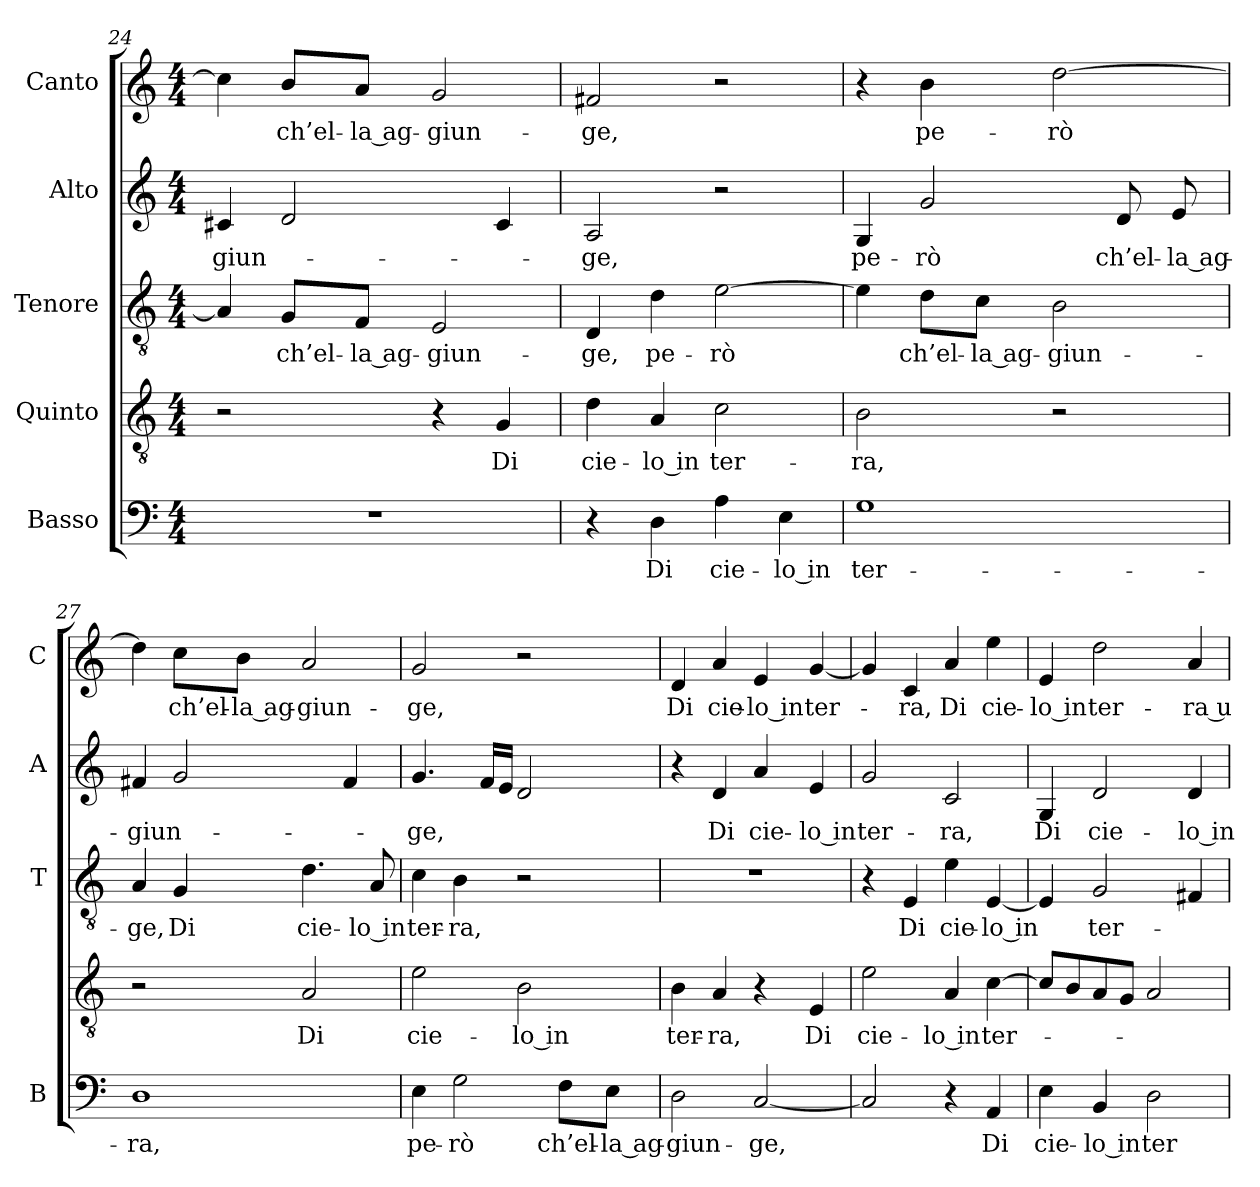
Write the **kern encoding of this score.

**kern	**text	**kern	**text	**kern	**text	**kern	**text	**kern	**text
*part5	*part5	*part4	*part4	*part3	*part3	*part2	*part2	*part1	*part1
*staff5	*staff5	*staff4	*staff4	*staff3	*staff3	*staff2	*staff2	*staff1	*staff1
*I"Basso	*	*I"Quinto	*	*I"Tenore	*	*I"Alto	*	*I"Canto	*
*I'B	*	*	*	*I'T	*	*I'A	*	*I'C	*
!!LO:PB:g=z
*clefF4	*	*clefGv2	*	*clefGv2	*	*clefG2	*	*clefG2	*
*k[]	*	*k[]	*	*k[]	*	*k[]	*	*k[]	*
*C:	*	*C:	*	*C:	*	*C:	*	*C:	*
*M4/4	*	*M4/4	*	*M4/4	*	*M4/4	*	*M4/4	*
=24	=24	=24	=24	=24	=24	=24	=24	=24	=24
!	!	!	!	!	!	!	!LO:LY:b	!	!
1r	.	2r	.	4A/]	.	4c#X/	-giun-	4cc\]	.
!	!	!	!	!	!LO:LY:b	!	!	!	!
!	!	!	!	!	!	!	!	!	!LO:LY:b
.	.	.	.	8G/L	ch’el-	2d/	.	8b/L	ch’el-
!	!	!	!	!	!LO:LY:b	!	!	!	!
!	!	!	!	!	!	!	!	!	!LO:LY:b
.	.	.	.	8F/J	-la ag-	.	.	8a/J	-la ag-
!	!	!	!	!	!LO:LY:b	!	!	!	!
!	!	!	!	!	!	!	!	!	!LO:LY:b
.	.	4r	.	2E/	-giun-	.	.	2g/	-giun-
!	!	!	!LO:LY:b	!	!	!	!	!	!
.	.	4G/	Di	.	.	4c#/	.	.	.
=25	=25	=25	=25	=25	=25	=25	=25	=25	=25
!	!	!	!LO:LY:b	!	!	!	!	!	!
!	!	!	!	!	!LO:LY:b	!	!	!	!
!	!	!	!	!	!	!	!LO:LY:b	!	!
!	!	!	!	!	!	!	!	!	!LO:LY:b
4r	.	4d\	cie-	4D/	-ge,	2A/	-ge,	2f#X/	-ge,
!	!LO:LY:b	!	!	!	!	!	!	!	!
!	!	!	!LO:LY:b	!	!	!	!	!	!
!	!	!	!	!	!LO:LY:b	!	!	!	!
4D\	Di	4A/	-lo in	4d\	pe-	.	.	.	.
!	!LO:LY:b	!	!	!	!	!	!	!	!
!	!	!	!LO:LY:b	!	!	!	!	!	!
!	!	!	!	!	!LO:LY:b	!	!	!	!
4A\	cie-	2c\	ter-	[2e\	-rò	2r	.	2r	.
!	!LO:LY:b	!	!	!	!	!	!	!	!
4E\	-lo in	.	.	.	.	.	.	.	.
=26	=26	=26	=26	=26	=26	=26	=26	=26	=26
!	!LO:LY:b	!	!	!	!	!	!	!	!
!	!	!	!LO:LY:b	!	!	!	!	!	!
!	!	!	!	!	!	!	!LO:LY:b	!	!
1G	ter-	2B\	-ra,	4e\]	.	4G/	pe-	4r	.
!	!	!	!	!	!LO:LY:b	!	!	!	!
!	!	!	!	!	!	!	!LO:LY:b	!	!
!	!	!	!	!	!	!	!	!	!LO:LY:b
.	.	.	.	8d\L	ch’el-	2g/	-rò	4b\	pe-
!	!	!	!	!	!LO:LY:b	!	!	!	!
.	.	.	.	8c\J	-la ag-	.	.	.	.
!	!	!	!	!	!LO:LY:b	!	!	!	!
!	!	!	!	!	!	!	!	!	!LO:LY:b
.	.	2r	.	2B\	-giun-	.	.	[2dd\	-rò
!	!	!	!	!	!	!	!LO:LY:b	!	!
.	.	.	.	.	.	8d/	ch’el-	.	.
!	!	!	!	!	!	!	!LO:LY:b	!	!
.	.	.	.	.	.	8e/	-la ag-	.	.
=27	=27	=27	=27	=27	=27	=27	=27	=27	=27
!	!LO:LY:b	!	!	!	!	!	!	!	!
!	!	!	!	!	!LO:LY:b	!	!	!	!
!	!	!	!	!	!	!	!LO:LY:b	!	!
1D	-ra,	2r	.	4A/	-ge,	4f#X/	-giun-	4dd\]	.
!	!	!	!	!	!LO:LY:b	!	!	!	!
!	!	!	!	!	!	!	!	!	!LO:LY:b
.	.	.	.	4G/	Di	2g/	.	8cc\L	ch’el-
!	!	!	!	!	!	!	!	!	!LO:LY:b
.	.	.	.	.	.	.	.	8b\J	-la ag-
!	!	!	!LO:LY:b	!	!	!	!	!	!
!	!	!	!	!	!LO:LY:b	!	!	!	!
!	!	!	!	!	!	!	!	!	!LO:LY:b
.	.	2A/	Di	4.d\	cie-	.	.	2a/	-giun-
.	.	.	.	.	.	4f#/	.	.	.
!	!	!	!	!	!LO:LY:b	!	!	!	!
.	.	.	.	8A/	-lo in	.	.	.	.
=28	=28	=28	=28	=28	=28	=28	=28	=28	=28
!	!LO:LY:b	!	!	!	!	!	!	!	!
!	!	!	!LO:LY:b	!	!	!	!	!	!
!	!	!	!	!	!LO:LY:b	!	!	!	!
!	!	!	!	!	!	!	!LO:LY:b	!	!
!	!	!	!	!	!	!	!	!	!LO:LY:b
4E\	pe-	2e\	cie-	4c\	ter-	4.g/	-ge,	2g/	-ge,
!	!LO:LY:b	!	!	!	!	!	!	!	!
!	!	!	!	!	!LO:LY:b	!	!	!	!
2G\	-rò	.	.	4B\	-ra,	.	.	.	.
.	.	.	.	.	.	16f/LL	.	.	.
.	.	.	.	.	.	16e/JJ	.	.	.
!	!	!	!LO:LY:b	!	!	!	!	!	!
.	.	2B\	-lo in	2r	.	2d/	.	2r	.
!	!LO:LY:b	!	!	!	!	!	!	!	!
8F\L	ch’el-	.	.	.	.	.	.	.	.
!	!LO:LY:b	!	!	!	!	!	!	!	!
8E\J	-la ag-	.	.	.	.	.	.	.	.
!!LO:LB:g=z
=29	=29	=29	=29	=29	=29	=29	=29	=29	=29
!	!LO:LY:b	!	!	!	!	!	!	!	!
!	!	!	!LO:LY:b	!	!	!	!	!	!
!	!	!	!	!	!	!	!	!	!LO:LY:b
2D\	-giun-	4B\	ter-	1r	.	4r	.	4d/	Di
!	!	!	!LO:LY:b	!	!	!	!	!	!
!	!	!	!	!	!	!	!LO:LY:b	!	!
!	!	!	!	!	!	!	!	!	!LO:LY:b
.	.	4A/	-ra,	.	.	4d/	Di	4a/	cie-
!	!LO:LY:b	!	!	!	!	!	!	!	!
!	!	!	!	!	!	!	!LO:LY:b	!	!
!	!	!	!	!	!	!	!	!	!LO:LY:b
[2C/	-ge,	4r	.	.	.	4a/	cie-	4e/	-lo in
!	!	!	!LO:LY:b	!	!	!	!	!	!
!	!	!	!	!	!	!	!LO:LY:b	!	!
!	!	!	!	!	!	!	!	!	!LO:LY:b
.	.	4E/	Di	.	.	4e/	-lo in	[4g/	ter-
=30	=30	=30	=30	=30	=30	=30	=30	=30	=30
!	!	!	!LO:LY:b	!	!	!	!	!	!
!	!	!	!	!	!	!	!LO:LY:b	!	!
2C/]	.	2e\	cie-	4r	.	2g/	ter-	4g/]	.
!	!	!	!	!	!LO:LY:b	!	!	!	!
!	!	!	!	!	!	!	!	!	!LO:LY:b
.	.	.	.	4E/	Di	.	.	4c/	-ra,
!	!	!	!LO:LY:b	!	!	!	!	!	!
!	!	!	!	!	!LO:LY:b	!	!	!	!
!	!	!	!	!	!	!	!LO:LY:b	!	!
!	!	!	!	!	!	!	!	!	!LO:LY:b
4r	.	4A/	-lo in	4e\	cie-	2c/	-ra,	4a/	Di
!	!LO:LY:b	!	!	!	!	!	!	!	!
!	!	!	!LO:LY:b	!	!	!	!	!	!
!	!	!	!	!	!LO:LY:b	!	!	!	!
!	!	!	!	!	!	!	!	!	!LO:LY:b
4AA/	Di	[4c\	ter-	[4E/	-lo in	.	.	4ee\	cie-
=31	=31	=31	=31	=31	=31	=31	=31	=31	=31
!	!LO:LY:b	!	!	!	!	!	!	!	!
!	!	!	!	!	!	!	!LO:LY:b	!	!
!	!	!	!	!	!	!	!	!	!LO:LY:b
4E\	cie-	8c/L]	.	4E/]	.	4G/	Di	4e/	-lo in
.	.	8B/	.	.	.	.	.	.	.
!	!LO:LY:b	!	!	!	!	!	!	!	!
!	!	!	!	!	!LO:LY:b	!	!	!	!
!	!	!	!	!	!	!	!LO:LY:b	!	!
!	!	!	!	!	!	!	!	!	!LO:LY:b
4BB/	-lo in	8A/	.	2G/	ter-	2d/	cie-	2dd\	ter-
.	.	8G/J	.	.	.	.	.	.	.
!	!LO:LY:b	!	!	!	!	!	!	!	!
2D\	ter-	2A/	.	.	.	.	.	.	.
!	!	!	!	!	!	!	!LO:LY:b	!	!
!	!	!	!	!	!	!	!	!	!LO:LY:b
.	.	.	.	4F#X/	.	4d/	-lo in	4a/	-ra u-
=	=	=	=	=	=	=	=	=	=
*-	*-	*-	*-	*-	*-	*-	*-	*-	*-
